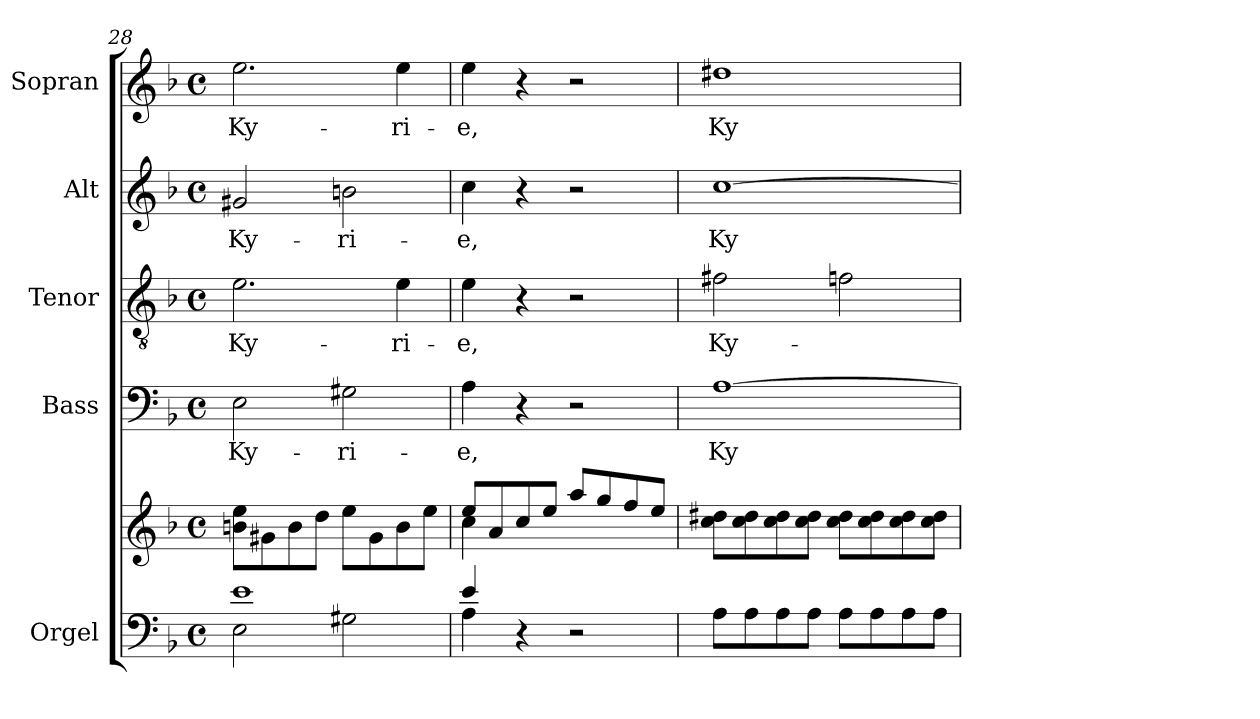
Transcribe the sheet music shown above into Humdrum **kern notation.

**kern	**kern	**kern	**text	**kern	**text	**kern	**text	**kern	**text
*part5	*part5	*part4	*part4	*part3	*part3	*part2	*part2	*part1	*part1
*staff6	*staff5	*staff4	*staff4	*staff3	*staff3	*staff2	*staff2	*staff1	*staff1
*I"Orgel	*	*I"Bass	*	*I"Tenor	*	*I"Alt	*	*I"Sopran	*
*I'Org.	*	*I'B	*	*I'T	*	*I'A	*	*I'S	*
!!LO:PB:g=z
*clefF4	*clefG2	*clefF4	*	*clefGv2	*	*clefG2	*	*clefG2	*
*k[b-]	*k[b-]	*k[b-]	*	*k[b-]	*	*k[b-]	*	*k[b-]	*
*F:	*F:	*F:	*	*F:	*	*F:	*	*F:	*
*M4/4	*M4/4	*M4/4	*	*M4/4	*	*M4/4	*	*M4/4	*
*met(c)	*met(c)	*met(c)	*	*met(c)	*	*met(c)	*	*met(c)	*
=28	=28	=28	=28	=28	=28	=28	=28	=28	=28
*^	*	*	*	*	*	*	*	*	*
!	!	!	!	!LO:LY:b	!	!LO:LY:b	!	!LO:LY:b	!	!LO:LY:b
1e	2E\	8bn\ 8ee\L	2E\	Ky-	2.e\	Ky-	2g#X/	Ky-	2.ee\	Ky-
.	.	8g#X\	.	.	.	.	.	.	.	.
.	.	8b\	.	.	.	.	.	.	.	.
.	.	8dd\J	.	.	.	.	.	.	.	.
!	!	!	!	!LO:LY:b	!	!	!	!LO:LY:b	!	!
.	2G#X\	8ee\L	2G#X\	-ri-	.	.	2bn\	-ri-	.	.
.	.	8g#\	.	.	.	.	.	.	.	.
!	!	!	!	!	!	!LO:LY:b	!	!	!	!LO:LY:b
.	.	8b\	.	.	4e\	-ri-	.	.	4ee\	-ri-
.	.	8ee\J	.	.	.	.	.	.	.	.
=29	=29	=29	=29	=29	=29	=29	=29	=29	=29	=29
*	*	*^	*	*	*	*	*	*	*	*
!	!	!	!	!	!LO:LY:b	!	!LO:LY:b	!	!LO:LY:b	!	!LO:LY:b
4e/	4A\	8ee/L	4cc\	4A\	-e,	4e\	-e,	4cc\	-e,	4ee\	-e,
.	.	8a/	.	.	.	.	.	.	.	.	.
4r	2.ryy	8cc/	2.ryy	4r	.	4r	.	4r	.	4r	.
.	.	8ee/J	.	.	.	.	.	.	.	.	.
2r	.	8aa/L	.	2r	.	2r	.	2r	.	2r	.
.	.	8gg/	.	.	.	.	.	.	.	.	.
.	.	8ff/	.	.	.	.	.	.	.	.	.
.	.	8ee/J	.	.	.	.	.	.	.	.	.
*v	*v	*	*	*	*	*	*	*	*	*	*
*	*v	*v	*	*	*	*	*	*	*	*
=30	=30	=30	=30	=30	=30	=30	=30	=30	=30
!	!	!	!LO:LY:b	!	!LO:LY:b	!	!LO:LY:b	!	!LO:LY:b
8A\L	8cc\ 8dd#X\L	[1A	Ky-	2f#X\	Ky-	[1cc	Ky-	1dd#X	Ky-
8A\	8cc\ 8dd#\	.	.	.	.	.	.	.	.
8A\	8cc\ 8dd#\	.	.	.	.	.	.	.	.
8A\J	8cc\ 8dd#\J	.	.	.	.	.	.	.	.
8A\L	8cc\ 8dd#\L	.	.	2fn\	.	.	.	.	.
8A\	8cc\ 8dd#\	.	.	.	.	.	.	.	.
8A\	8cc\ 8dd#\	.	.	.	.	.	.	.	.
8A\J	8cc\ 8dd#\J	.	.	.	.	.	.	.	.
=	=	=	=	=	=	=	=	=	=
*-	*-	*-	*-	*-	*-	*-	*-	*-	*-
